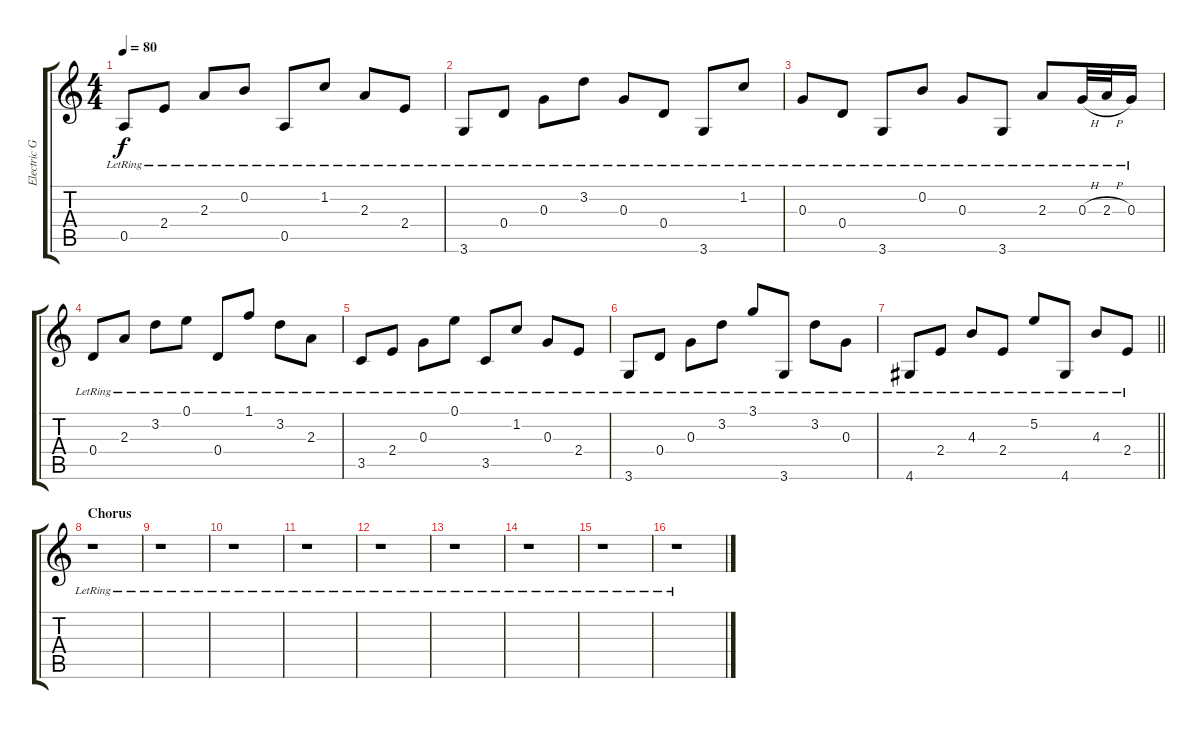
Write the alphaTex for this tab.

\track ("Electric Guitar III" "Electric G") {instrument electricguitarclean bank 4}
\staff {score tabs}
\tuning (E4 B3 G3 D3 A2 E2) {hide}
\ts (4 4)
\tempo 80
\clef g2
\ks c
0.5{lr}.8{dy f} 2.4{lr}.8 2.3{lr}.8 0.2{lr}.8 0.5{lr}.8 1.2{lr}.8 2.3{lr}.8 2.4{lr}.8 |
3.6{lr}.8 0.4{lr}.8 0.3{lr}.8 3.2{lr}.8 0.3{lr}.8 0.4{lr}.8 3.6{lr}.8 1.2{lr}.8 |
0.3{lr}.8 0.4{lr}.8 3.6{lr}.8 0.2{lr}.8 0.3{lr}.8 3.6{lr}.8 2.3{lr}.8 0.3{h lr}.32 2.3{h lr}.32 0.3{lr}.16 |
0.4{lr}.8 2.3{lr}.8 3.2{lr}.8 0.1{lr}.8 0.4{lr}.8 1.1{lr}.8 3.2{lr}.8 2.3{lr}.8 |
3.5{lr}.8 2.4{lr}.8 0.3{lr}.8 0.1{lr}.8 3.5{lr}.8 1.2{lr}.8 0.3{lr}.8 2.4{lr}.8 |
3.6{lr}.8 0.4{lr}.8 0.3{lr}.8 3.2{lr}.8 3.1{lr}.8 3.6{lr}.8 3.2{lr}.8 0.3{lr}.8 |
\barLineRight lightlight
4.6{lr}.8 2.4{lr}.8 4.3{lr}.8 2.4{lr}.8 5.2{lr}.8 4.6{lr}.8 4.3{lr}.8 2.4{lr}.8 |
\section ("" "Chorus")
r.1 |
r.1 |
r.1 |
r.1 |
r.1 |
r.1 |
r.1 |
r.1 |
r.1
